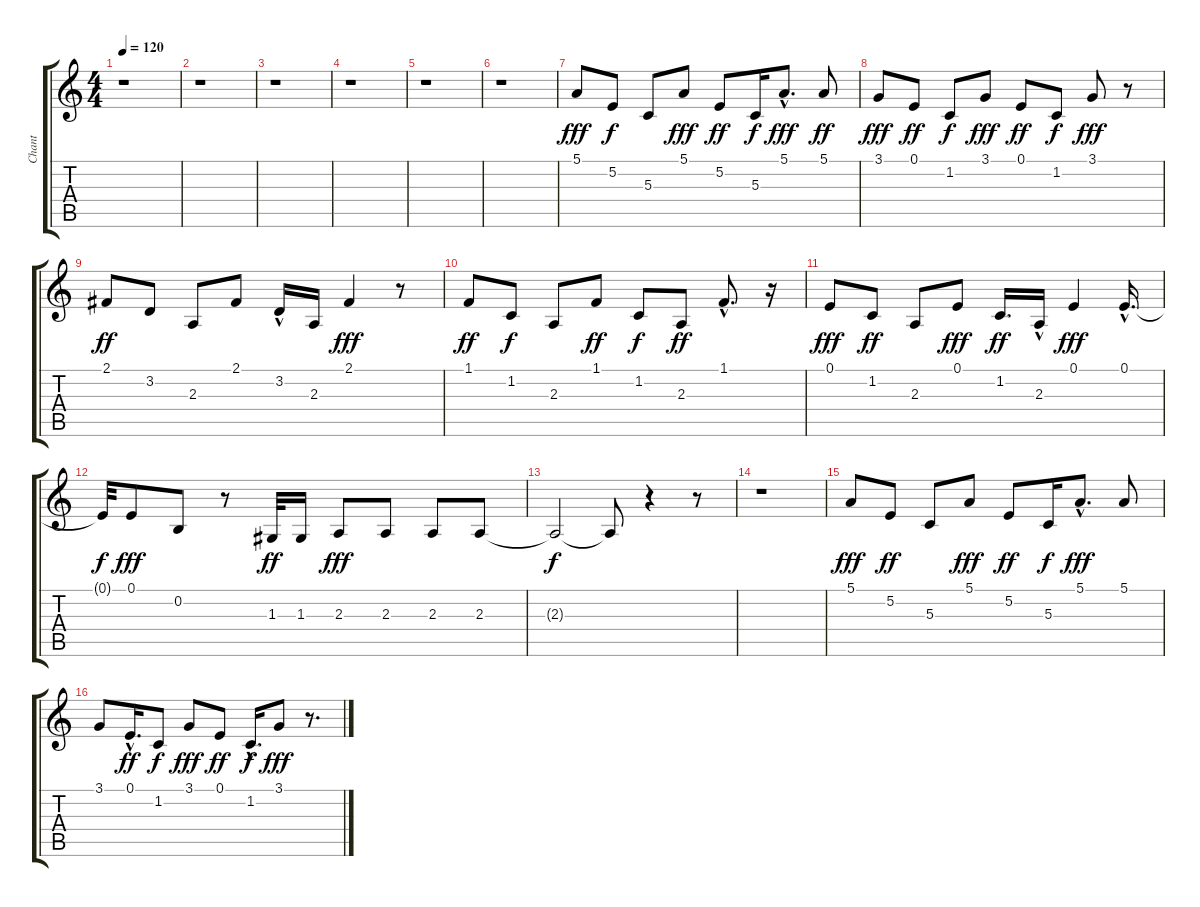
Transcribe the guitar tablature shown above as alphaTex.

\track ("Chant" "Chant") {instrument clarinet}
\staff {score tabs}
\tuning (E4 B3 G3 D3 A2 E2) {hide}
\ts (4 4)
\tempo 120
\clef g2
\ks c
r.1{dy fff instrument clarinet} |
r.1 |
r.1 |
r.1 |
r.1 |
r.1 |
5.1.8 5.2.8{dy f} 5.3.8 5.1.8{dy fff} 5.2.8{dy ff} 5.3.16{dy f} 5.1{hac}.8{d dy fff} 5.1.8{dy ff} |
3.1.8{dy fff} 0.1.8{dy ff} 1.2.8{dy f} 3.1.8{dy fff} 0.1.8{dy ff} 1.2.8{dy f} 3.1.8{dy fff} r.8 |
2.1.8{dy ff} 3.2.8 2.3.8 2.1.8 3.2{hac}.16 2.3.16 2.1.4{dy fff} r.8 |
1.1.8{dy ff} 1.2.8{dy f} 2.3.8 1.1.8{dy ff} 1.2.8{dy f} 2.3.8{dy ff} 1.1{hac}.8{d} r.16 |
0.1.8{dy fff} 1.2.8{dy ff} 2.3.8 0.1.8{dy fff} 1.2.16{d dy ff} 2.3{hac}.16 0.1.4{dy fff} 0.1{hac}.16{d} |
0.1{t}.32{dy f} 0.1.8{dy fff} 0.2.8 r.8 1.3.32{dy ff} 1.3.16 2.3.8{dy fff} 2.3.8 2.3.8 2.3.8 |
2.3{t}.2{dy f} 2.3{t}.8 r.4 r.8 |
r.1 |
5.1.8{dy fff} 5.2.8{dy ff} 5.3.8 5.1.8{dy fff} 5.2.8{dy ff} 5.3.16{dy f} 5.1{hac}.8{d dy fff} 5.1.8 |
3.1.8 0.1{hac}.16{d dy ff} 1.2.8{dy f} 3.1.8{dy fff} 0.1.8{dy ff} 1.2{hac}.16{d dy f} 3.1.8{dy fff} r.8{d}
